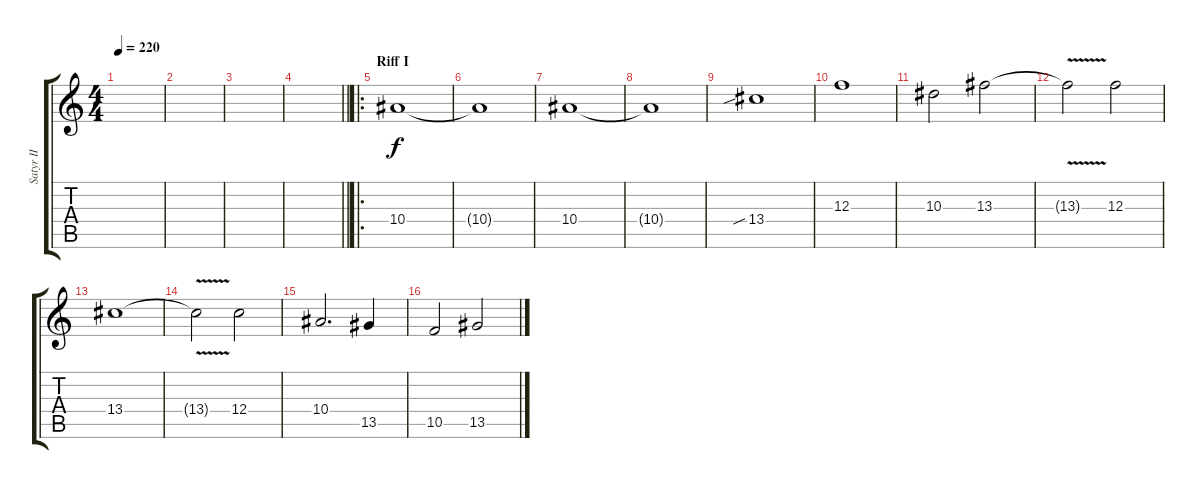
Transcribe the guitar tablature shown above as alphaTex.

\track ("Satyr II" "Satyr II") {instrument distortionguitar}
\staff {score tabs}
\tuning (D4 A3 F3 C3 G2 D2) {hide}
\ts (4 4)
\tempo 220
\clef g2
\ks c
|
|
|
\barLineRight lightlight
|
\ro
\section ("" "Riff I")
10.4.1 |
10.4{t}.1 |
10.4.1 |
10.4{t}.1 |
13.4{sib}.1 |
12.3.1 |
10.3.2 13.3.2 |
13.3{v t}.2 12.3.2 |
13.4.1 |
13.4{v t}.2 12.4.2 |
10.4.2{d} 13.5.4 |
10.5.2 13.5.2
